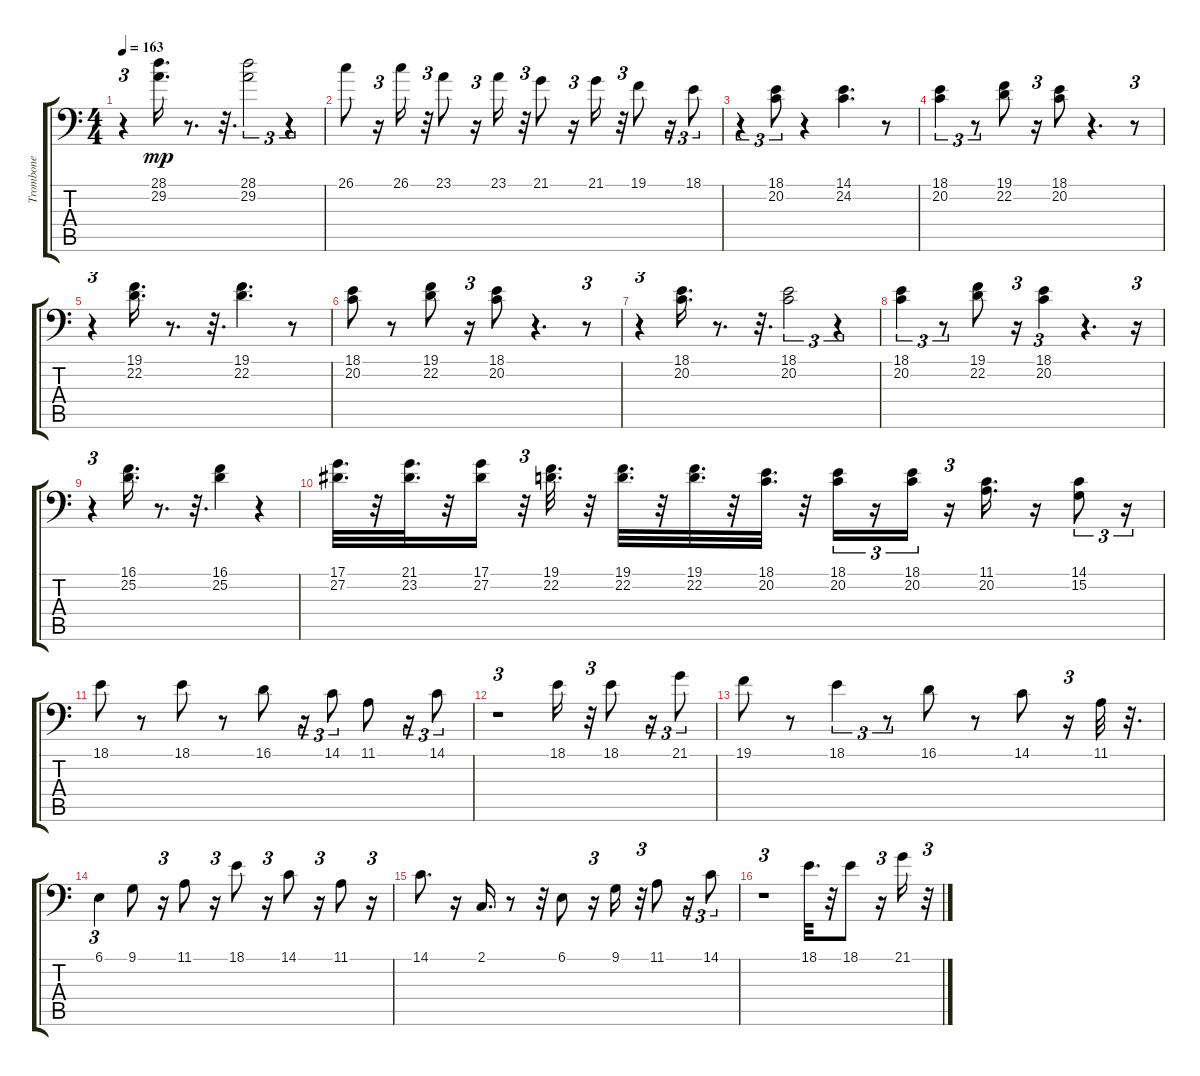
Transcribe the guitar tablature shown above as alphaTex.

\track ("Trombone" "Trombone") {instrument trombone}
\staff {score tabs}
\tuning (Bb2 E2 Bb1 E1 Bb0 E0 Bb-1) {hide}
\ts (4 4)
\tempo 163
\clef f4
\ks c
r.4{tu (3 2) dy mp} (28.1 29.2).16{d} r.8{d} r.32{d} (28.1 29.2).2{tu (3 2)} r.4{tu (3 2)} |
26.1.8 r.16{tu (3 2)} 26.1.16 r.32{tu (3 2)} 23.1.8 r.16{tu (3 2)} 23.1.16 r.32{tu (3 2)} 21.1.8 r.16{tu (3 2)} 21.1.16 r.32{tu (3 2)} 19.1.8 r.16{tu (3 2)} 18.1.8{tu (3 2)} |
r.4{tu (3 2)} (18.1 20.2).8{tu (3 2)} r.4 (14.1 24.2).4{d} r.8 |
(18.1 20.2).4{tu (3 2)} r.8{tu (3 2)} (19.1 22.2).8 r.16{tu (3 2)} (18.1 20.2).8 r.4{d} r.8{tu (3 2)} |
r.4{tu (3 2)} (19.1 22.2).16{d} r.8{d} r.32{d} (19.1 22.2).4{d} r.8 |
(18.1 20.2).8 r.8 (19.1 22.2).8 r.16{tu (3 2)} (18.1 20.2).8 r.4{d} r.8{tu (3 2)} |
r.4{tu (3 2)} (18.1 20.2).16{d} r.8{d} r.32{d} (18.1 20.2).2{tu (3 2)} r.4{tu (3 2)} |
(18.1 20.2).4{tu (3 2)} r.8{tu (3 2)} (19.1 22.2).8 r.16{tu (3 2)} (18.1 20.2).4{tu (3 2)} r.4{d} r.16{tu (3 2)} |
r.4{tu (3 2)} (16.1 25.2).16{d} r.8{d} r.32{d} (16.1 25.2).4 r.4 |
(17.1 27.2).32{d} r.32 (21.1 23.2).32{d} r.32 (17.1 27.2).16 r.32{tu (3 2)} (19.1 22.2).32{d} r.32 (19.1 22.2).32{d} r.32 (19.1 22.2).32{d} r.32 (18.1 20.2).32{d} r.32 (18.1 20.2).16{tu (3 2)} r.16{tu (3 2)} (18.1 20.2).16{tu (3 2)} r.16{tu (3 2)} (11.1 20.2).16{d} r.16 (14.1 15.2).8{tu (3 2)} r.16{tu (3 2)} |
18.1.8 r.8 18.1.8 r.8 16.1.8 r.16{tu (3 2)} 14.1.8{tu (3 2)} 11.1.8 r.16{tu (3 2)} 14.1.8{tu (3 2)} |
r.1{tu (3 2)} 18.1.16 r.32{tu (3 2)} 18.1.8 r.16{tu (3 2)} 21.1.8{tu (3 2)} |
19.1.8 r.8 18.1.4{tu (3 2)} r.8{tu (3 2)} 16.1.8 r.8 14.1.8 r.16{tu (3 2)} 11.1.32 r.32{d} |
6.1.4{tu (3 2)} 9.1.8 r.16{tu (3 2)} 11.1.8 r.16{tu (3 2)} 18.1.8 r.16{tu (3 2)} 14.1.8 r.16{tu (3 2)} 11.1.8 r.16{tu (3 2)} |
14.1.8{d} r.16 2.1.16{d} r.8 r.32 6.1.8 r.16{tu (3 2)} 9.1.16 r.32{tu (3 2)} 11.1.8 r.16{tu (3 2)} 14.1.8{tu (3 2)} |
r.1{tu (3 2)} 18.1.32{d} r.32 18.1.8 r.16{tu (3 2)} 21.1.16 r.32{tu (3 2)}
